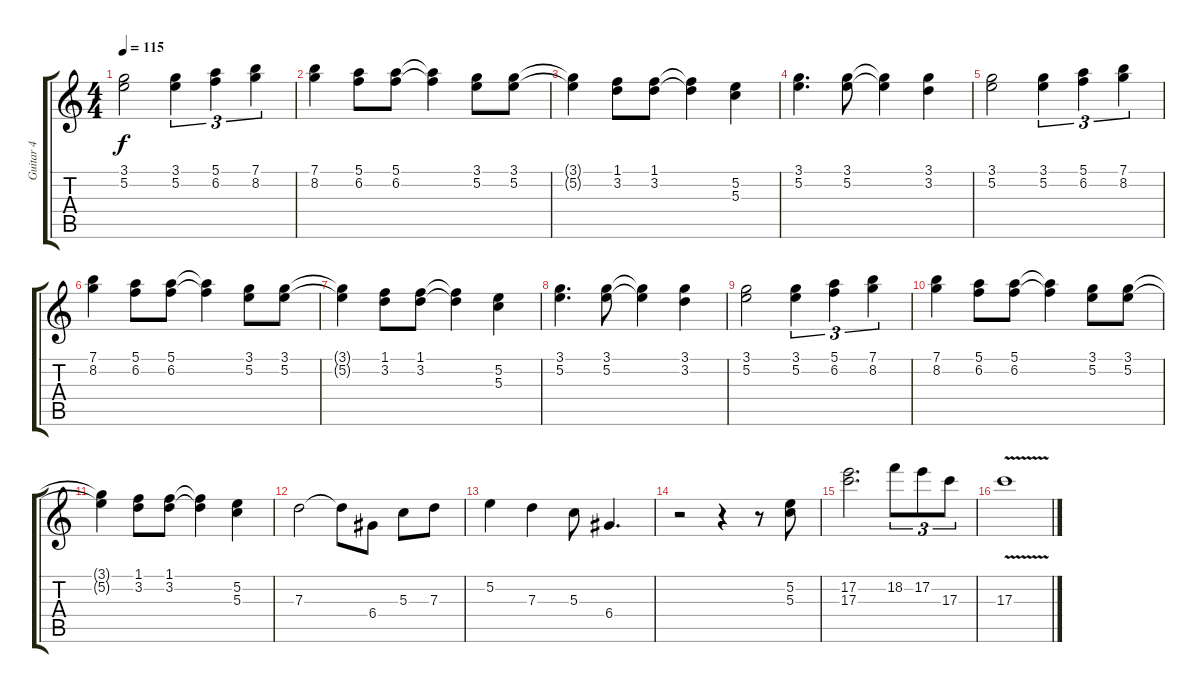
\track ("Guitar 4" "Guitar 4") {instrument electricguitarjazz}
\staff {score tabs}
\tuning (E4 B3 G3 D3 A2 E2) {hide}
\ts (4 4)
\tempo 115
\clef g2
\ks c
(3.1 5.2).2{dy f} (3.1 5.2).4{tu (3 2)} (5.1 6.2).4{tu (3 2)} (7.1 8.2).4{tu (3 2)} |
(7.1 8.2).4 (5.1 6.2).8 (5.1 6.2).8 (5.1{t} 6.2{t}).4 (3.1 5.2).8 (3.1 5.2).8 |
(3.1{t} 5.2{t}).4 (1.1 3.2).8 (1.1 3.2).8 (1.1{t} 3.2{t}).4 (5.2 5.3).4 |
(3.1 5.2).4{d} (3.1 5.2).8 (3.1{t} 5.2{t}).4 (3.1 3.2).4 |
(3.1 5.2).2 (3.1 5.2).4{tu (3 2)} (5.1 6.2).4{tu (3 2)} (7.1 8.2).4{tu (3 2)} |
(7.1 8.2).4 (5.1 6.2).8 (5.1 6.2).8 (5.1{t} 6.2{t}).4 (3.1 5.2).8 (3.1 5.2).8 |
(3.1{t} 5.2{t}).4 (1.1 3.2).8 (1.1 3.2).8 (1.1{t} 3.2{t}).4 (5.2 5.3).4 |
(3.1 5.2).4{d} (3.1 5.2).8 (3.1{t} 5.2{t}).4 (3.1 3.2).4 |
(3.1 5.2).2 (3.1 5.2).4{tu (3 2)} (5.1 6.2).4{tu (3 2)} (7.1 8.2).4{tu (3 2)} |
(7.1 8.2).4 (5.1 6.2).8 (5.1 6.2).8 (5.1{t} 6.2{t}).4 (3.1 5.2).8 (3.1 5.2).8 |
(3.1{t} 5.2{t}).4 (1.1 3.2).8 (1.1 3.2).8 (1.1{t} 3.2{t}).4 (5.2 5.3).4 |
7.3.2 7.3{t}.8 6.4.8 5.3.8 7.3.8 |
5.2.4 7.3.4 5.3.8 6.4.4{d} |
r.2 r.4 r.8 (5.2 5.3).8 |
(17.2 17.3).2{d} 18.2.8{tu (3 2)} 17.2.8{tu (3 2)} 17.3.8{tu (3 2)} |
17.3{v}.1
